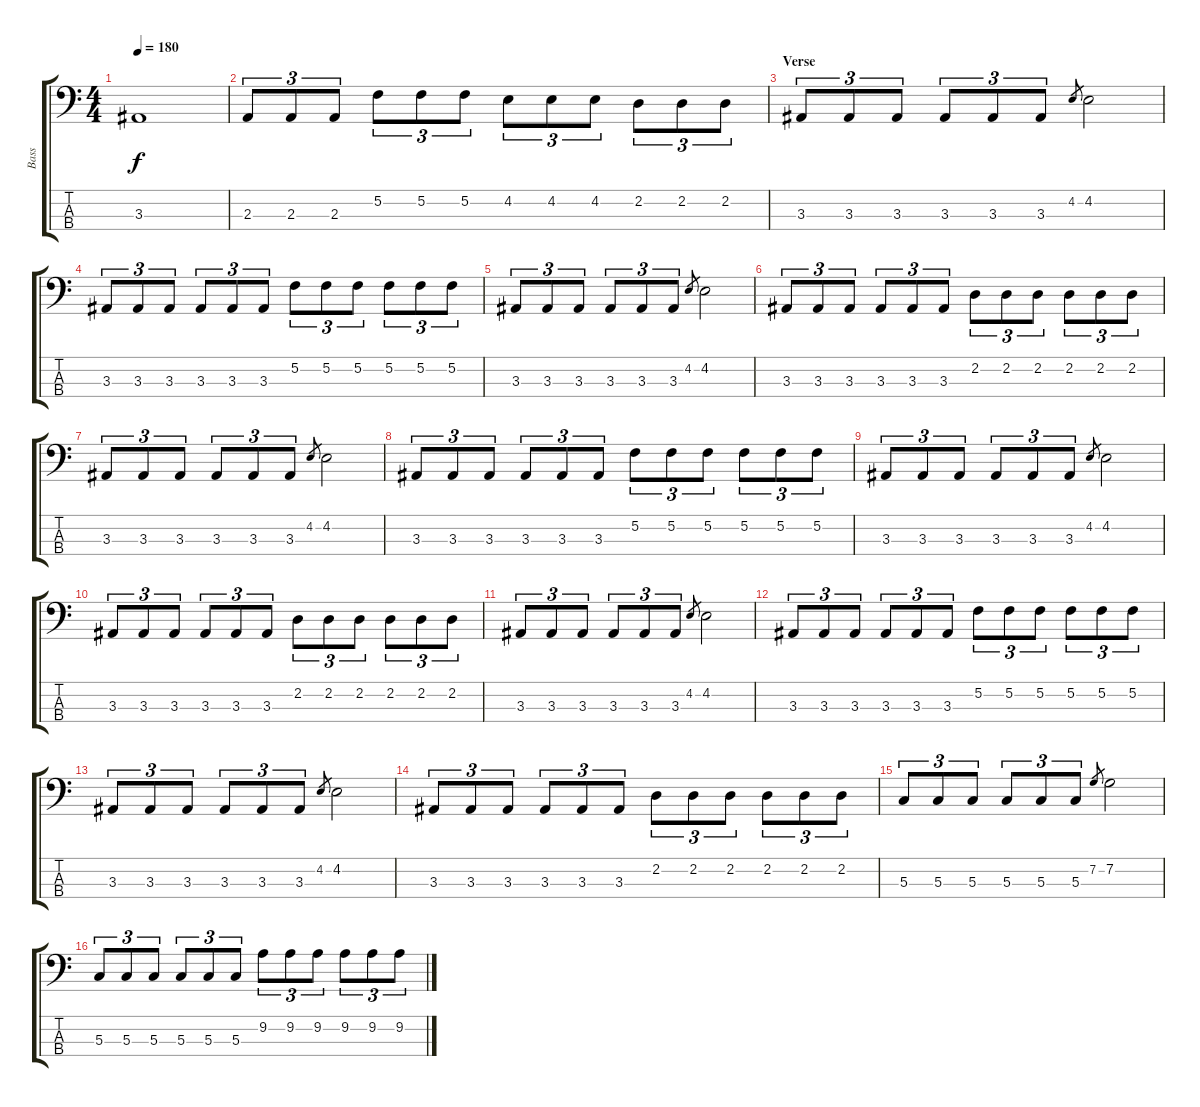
\track ("Bass" "Bass") {instrument electricbassfinger}
\staff {score tabs}
\tuning (F2 C2 G1 D1) {hide}
\ts (4 4)
\tempo 180
\clef f4
\ks c
3.3.1{dy f} |
2.3.8{tu (3 2)} 2.3.8{tu (3 2)} 2.3.8{tu (3 2)} 5.2.8{tu (3 2)} 5.2.8{tu (3 2)} 5.2.8{tu (3 2)} 4.2.8{tu (3 2)} 4.2.8{tu (3 2)} 4.2.8{tu (3 2)} 2.2.8{tu (3 2)} 2.2.8{tu (3 2)} 2.2.8{tu (3 2)} |
\section ("" "Verse")
3.3.8{tu (3 2)} 3.3.8{tu (3 2)} 3.3.8{tu (3 2)} 3.3.8{tu (3 2)} 3.3.8{tu (3 2)} 3.3.8{tu (3 2)} 4.2.8{gr} 4.2.2 |
3.3.8{tu (3 2)} 3.3.8{tu (3 2)} 3.3.8{tu (3 2)} 3.3.8{tu (3 2)} 3.3.8{tu (3 2)} 3.3.8{tu (3 2)} 5.2.8{tu (3 2)} 5.2.8{tu (3 2)} 5.2.8{tu (3 2)} 5.2.8{tu (3 2)} 5.2.8{tu (3 2)} 5.2.8{tu (3 2)} |
3.3.8{tu (3 2)} 3.3.8{tu (3 2)} 3.3.8{tu (3 2)} 3.3.8{tu (3 2)} 3.3.8{tu (3 2)} 3.3.8{tu (3 2)} 4.2.8{gr} 4.2.2 |
3.3.8{tu (3 2)} 3.3.8{tu (3 2)} 3.3.8{tu (3 2)} 3.3.8{tu (3 2)} 3.3.8{tu (3 2)} 3.3.8{tu (3 2)} 2.2.8{tu (3 2)} 2.2.8{tu (3 2)} 2.2.8{tu (3 2)} 2.2.8{tu (3 2)} 2.2.8{tu (3 2)} 2.2.8{tu (3 2)} |
3.3.8{tu (3 2)} 3.3.8{tu (3 2)} 3.3.8{tu (3 2)} 3.3.8{tu (3 2)} 3.3.8{tu (3 2)} 3.3.8{tu (3 2)} 4.2.8{gr} 4.2.2 |
3.3.8{tu (3 2)} 3.3.8{tu (3 2)} 3.3.8{tu (3 2)} 3.3.8{tu (3 2)} 3.3.8{tu (3 2)} 3.3.8{tu (3 2)} 5.2.8{tu (3 2)} 5.2.8{tu (3 2)} 5.2.8{tu (3 2)} 5.2.8{tu (3 2)} 5.2.8{tu (3 2)} 5.2.8{tu (3 2)} |
3.3.8{tu (3 2)} 3.3.8{tu (3 2)} 3.3.8{tu (3 2)} 3.3.8{tu (3 2)} 3.3.8{tu (3 2)} 3.3.8{tu (3 2)} 4.2.8{gr} 4.2.2 |
3.3.8{tu (3 2)} 3.3.8{tu (3 2)} 3.3.8{tu (3 2)} 3.3.8{tu (3 2)} 3.3.8{tu (3 2)} 3.3.8{tu (3 2)} 2.2.8{tu (3 2)} 2.2.8{tu (3 2)} 2.2.8{tu (3 2)} 2.2.8{tu (3 2)} 2.2.8{tu (3 2)} 2.2.8{tu (3 2)} |
3.3.8{tu (3 2)} 3.3.8{tu (3 2)} 3.3.8{tu (3 2)} 3.3.8{tu (3 2)} 3.3.8{tu (3 2)} 3.3.8{tu (3 2)} 4.2.8{gr} 4.2.2 |
3.3.8{tu (3 2)} 3.3.8{tu (3 2)} 3.3.8{tu (3 2)} 3.3.8{tu (3 2)} 3.3.8{tu (3 2)} 3.3.8{tu (3 2)} 5.2.8{tu (3 2)} 5.2.8{tu (3 2)} 5.2.8{tu (3 2)} 5.2.8{tu (3 2)} 5.2.8{tu (3 2)} 5.2.8{tu (3 2)} |
3.3.8{tu (3 2)} 3.3.8{tu (3 2)} 3.3.8{tu (3 2)} 3.3.8{tu (3 2)} 3.3.8{tu (3 2)} 3.3.8{tu (3 2)} 4.2.8{gr} 4.2.2 |
3.3.8{tu (3 2)} 3.3.8{tu (3 2)} 3.3.8{tu (3 2)} 3.3.8{tu (3 2)} 3.3.8{tu (3 2)} 3.3.8{tu (3 2)} 2.2.8{tu (3 2)} 2.2.8{tu (3 2)} 2.2.8{tu (3 2)} 2.2.8{tu (3 2)} 2.2.8{tu (3 2)} 2.2.8{tu (3 2)} |
5.3.8{tu (3 2)} 5.3.8{tu (3 2)} 5.3.8{tu (3 2)} 5.3.8{tu (3 2)} 5.3.8{tu (3 2)} 5.3.8{tu (3 2)} 7.2.8{gr} 7.2.2 |
5.3.8{tu (3 2)} 5.3.8{tu (3 2)} 5.3.8{tu (3 2)} 5.3.8{tu (3 2)} 5.3.8{tu (3 2)} 5.3.8{tu (3 2)} 9.2.8{tu (3 2)} 9.2.8{tu (3 2)} 9.2.8{tu (3 2)} 9.2.8{tu (3 2)} 9.2.8{tu (3 2)} 9.2.8{tu (3 2)}
